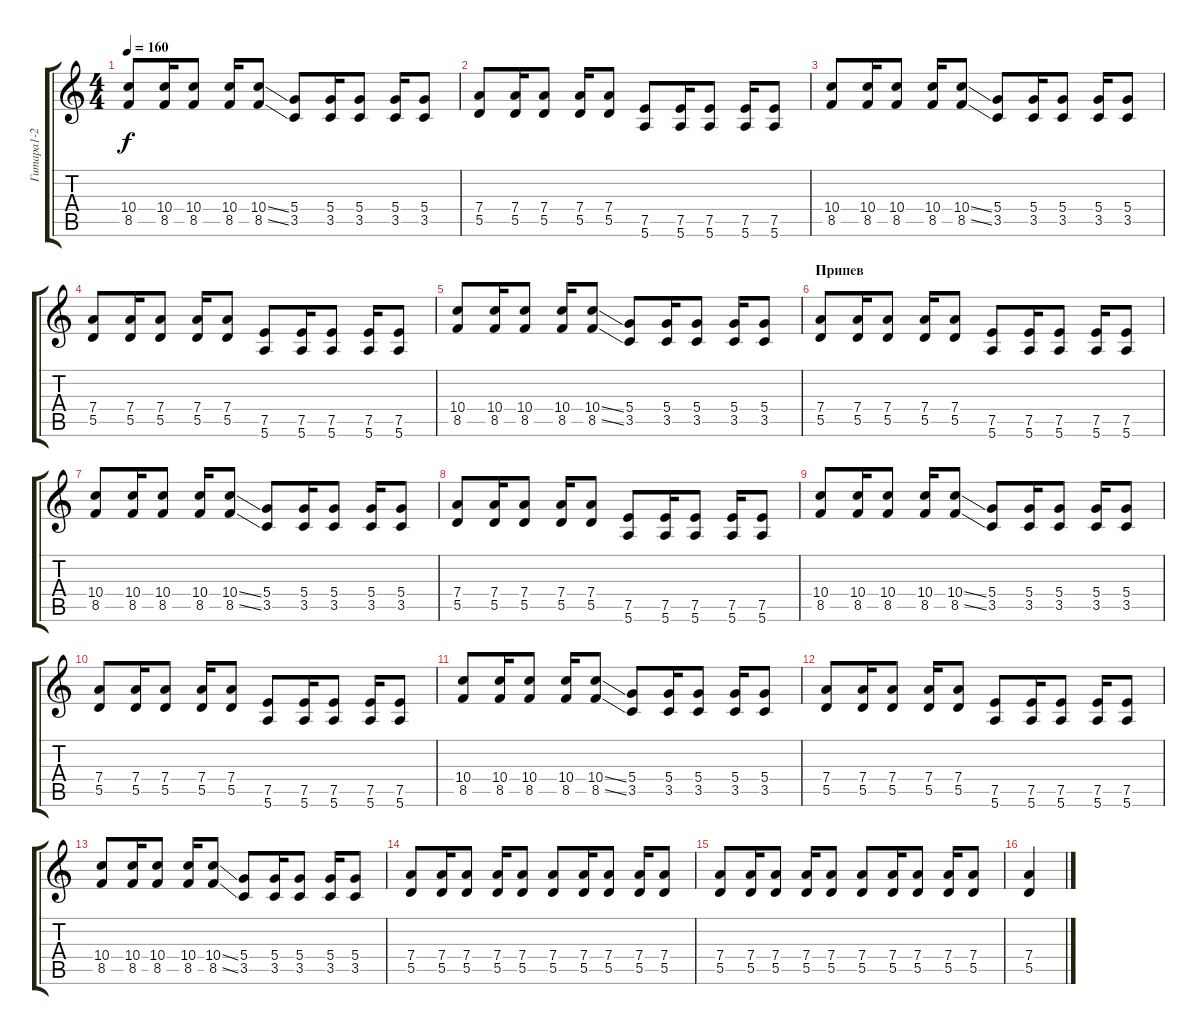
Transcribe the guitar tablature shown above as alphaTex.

\track ("Гитара1-2" "Гитара1-2") {instrument distortionguitar}
\staff {score tabs}
\tuning (E4 B3 G3 D3 A2 E2) {hide}
\ts (4 4)
\tempo 160
\clef g2
\ks c
(10.4 8.5).8{dy f} (10.4 8.5).16 (10.4 8.5).8 (10.4 8.5).16 (10.4{ss} 8.5{ss}).8 (5.4 3.5).8 (5.4 3.5).16 (5.4 3.5).8 (5.4 3.5).16 (5.4 3.5).8 |
(7.4 5.5).8 (7.4 5.5).16 (7.4 5.5).8 (7.4 5.5).16 (7.4 5.5).8 (7.5 5.6).8 (7.5 5.6).16 (7.5 5.6).8 (7.5 5.6).16 (7.5 5.6).8 |
(10.4 8.5).8 (10.4 8.5).16 (10.4 8.5).8 (10.4 8.5).16 (10.4{ss} 8.5{ss}).8 (5.4 3.5).8 (5.4 3.5).16 (5.4 3.5).8 (5.4 3.5).16 (5.4 3.5).8 |
(7.4 5.5).8 (7.4 5.5).16 (7.4 5.5).8 (7.4 5.5).16 (7.4 5.5).8 (7.5 5.6).8 (7.5 5.6).16 (7.5 5.6).8 (7.5 5.6).16 (7.5 5.6).8 |
(10.4 8.5).8 (10.4 8.5).16 (10.4 8.5).8 (10.4 8.5).16 (10.4{ss} 8.5{ss}).8 (5.4 3.5).8 (5.4 3.5).16 (5.4 3.5).8 (5.4 3.5).16 (5.4 3.5).8 |
\section ("" "Припев")
(7.4 5.5).8 (7.4 5.5).16 (7.4 5.5).8 (7.4 5.5).16 (7.4 5.5).8 (7.5 5.6).8 (7.5 5.6).16 (7.5 5.6).8 (7.5 5.6).16 (7.5 5.6).8 |
(10.4 8.5).8 (10.4 8.5).16 (10.4 8.5).8 (10.4 8.5).16 (10.4{ss} 8.5{ss}).8 (5.4 3.5).8 (5.4 3.5).16 (5.4 3.5).8 (5.4 3.5).16 (5.4 3.5).8 |
(7.4 5.5).8 (7.4 5.5).16 (7.4 5.5).8 (7.4 5.5).16 (7.4 5.5).8 (7.5 5.6).8 (7.5 5.6).16 (7.5 5.6).8 (7.5 5.6).16 (7.5 5.6).8 |
(10.4 8.5).8 (10.4 8.5).16 (10.4 8.5).8 (10.4 8.5).16 (10.4{ss} 8.5{ss}).8 (5.4 3.5).8 (5.4 3.5).16 (5.4 3.5).8 (5.4 3.5).16 (5.4 3.5).8 |
(7.4 5.5).8 (7.4 5.5).16 (7.4 5.5).8 (7.4 5.5).16 (7.4 5.5).8 (7.5 5.6).8 (7.5 5.6).16 (7.5 5.6).8 (7.5 5.6).16 (7.5 5.6).8 |
(10.4 8.5).8 (10.4 8.5).16 (10.4 8.5).8 (10.4 8.5).16 (10.4{ss} 8.5{ss}).8 (5.4 3.5).8 (5.4 3.5).16 (5.4 3.5).8 (5.4 3.5).16 (5.4 3.5).8 |
(7.4 5.5).8 (7.4 5.5).16 (7.4 5.5).8 (7.4 5.5).16 (7.4 5.5).8 (7.5 5.6).8 (7.5 5.6).16 (7.5 5.6).8 (7.5 5.6).16 (7.5 5.6).8 |
(10.4 8.5).8 (10.4 8.5).16 (10.4 8.5).8 (10.4 8.5).16 (10.4{ss} 8.5{ss}).8 (5.4 3.5).8 (5.4 3.5).16 (5.4 3.5).8 (5.4 3.5).16 (5.4 3.5).8 |
(7.4 5.5).8 (7.4 5.5).16 (7.4 5.5).8 (7.4 5.5).16 (7.4 5.5).8 (7.4 5.5).8 (7.4 5.5).16 (7.4 5.5).8 (7.4 5.5).16 (7.4 5.5).8 |
(7.4 5.5).8 (7.4 5.5).16 (7.4 5.5).8 (7.4 5.5).16 (7.4 5.5).8 (7.4 5.5).8 (7.4 5.5).16 (7.4 5.5).8 (7.4 5.5).16 (7.4 5.5).8 |
(7.4 5.5).4
